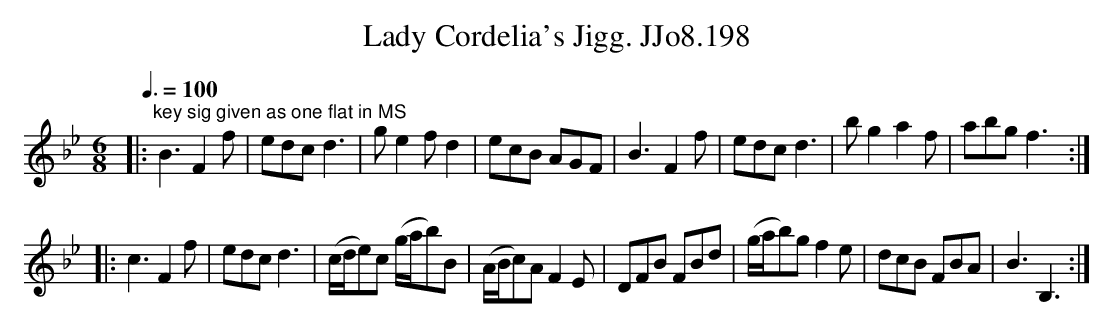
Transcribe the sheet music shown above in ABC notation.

X:1
T:Lady Cordelia's Jigg. JJo8.198
M:6/8
L:1/8
Q:3/8=100
K:Bb
|:"^key sig given as one flat in MS"B3F2f|edcd3|ge2fd2|ecB AGF|B3F2f|edcd3|bg2a2f|abgf3:|
|:c3F2f|edcd3|(c/d/e)c (g/a/b)B|(A/B/c)AF2E|DFB FBd|(g/a/b)gf2e|dcB FBA|B3B,3:|
